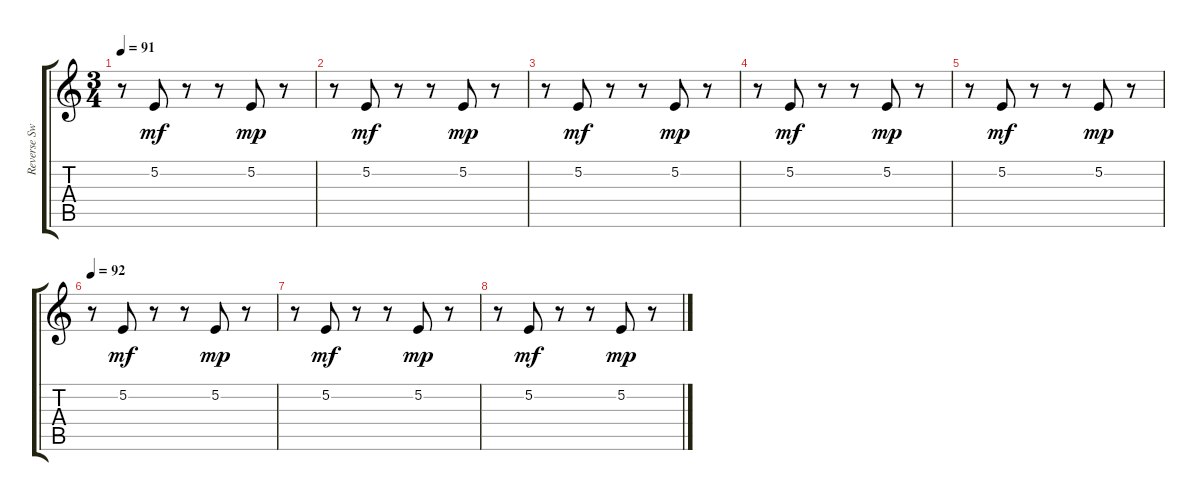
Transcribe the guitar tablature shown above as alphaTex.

\track ("Reverse Sweep" "Reverse Sw") {instrument reversecymbal}
\staff {score tabs}
\tuning (E4 B3 G3 D3 A2 E2) {hide}
\ts (3 4)
\tempo 91
\clef g2
\ks c
r.8{dy mp} 5.2.8{dy mf} r.8 r.8 5.2.8{dy mp} r.8 |
r.8 5.2.8{dy mf} r.8 r.8 5.2.8{dy mp} r.8 |
r.8 5.2.8{dy mf} r.8 r.8 5.2.8{dy mp} r.8 |
r.8 5.2.8{dy mf} r.8 r.8 5.2.8{dy mp} r.8 |
r.8 5.2.8{dy mf} r.8 r.8 5.2.8{dy mp} r.8 |
\tempo 92
r.8 5.2.8{dy mf} r.8 r.8 5.2.8{dy mp} r.8 |
r.8 5.2.8{dy mf} r.8 r.8 5.2.8{dy mp} r.8 |
r.8 5.2.8{dy mf} r.8 r.8 5.2.8{dy mp} r.8
